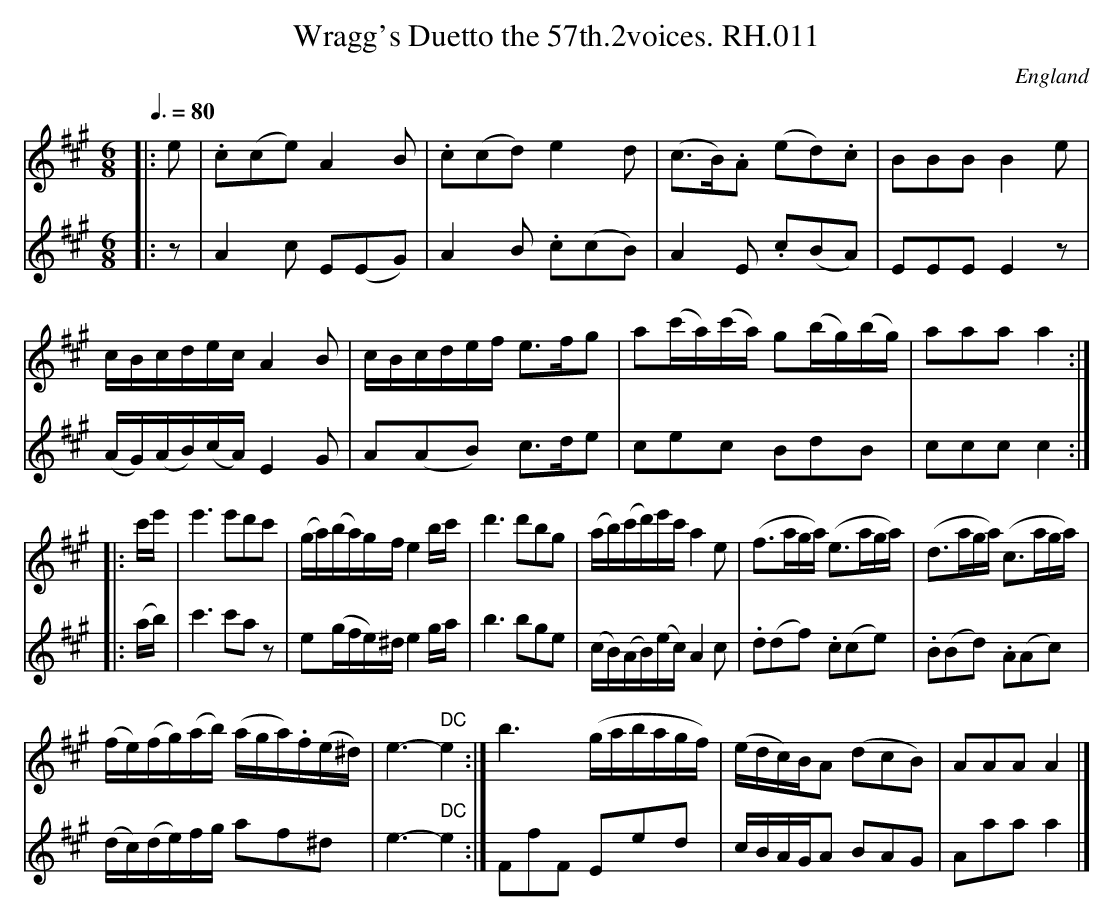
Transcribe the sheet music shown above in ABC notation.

X:1
T:Wragg's Duetto the 57th.2voices. RH.011
O:England
M:6/8
L:1/8
Q:3/8=80
K:A major
[V:1]|:e|.c(ce)A2B|.c(cd) e2d|(c>B).A (ed).c|BBBB2e|
[V:2]|:z|A2c E(EG)|A2B .c(cB)|A2E .c(BA)|EEEE2z|
[V:1] c/B/c/d/e/c/A2B|c/B/c/d/e/f/ e>fg|\
a(c'/a/)(c'/a/) g(b/g/)(b/g/)|aaaa2:|
[V:2] (A/G/)(A/B/)(c/A/)E2G|A(AB) c>de|\
cec BdB|cccc2:|
[V:1]|:c'/e'/|e'3e'd'c'|(g/a/)(b/a/)g/f/e2b/c'/|\
d'3d'bg|(a/b/)(c'/d'/)e'/c'/a2e|(f>ag/a/) (e>ag/a/)|\
(d>ag/a/) (c>ag/a/)|
[V:2]|:(a/b/)|c'3c'az|e(g/f/e/)^d/e2g/a/|b3bge|\
(c/B/)(A/B/)(e/c/)A2c|.d(df) .c(ce)|.B(Bd) .A(Ac)|
[V:1] (f/e/)(f/g/)(a/b/) (a/g/a/).f/(e/^d/)|e3-" DC"e2:|\
b3(g/a/b/a/g/f/)|(e/d/c/)B/A (dcB)|AAAA2|]
[V:2] (d/c/)(d/e/)f/g/ af^d|e3-" DC"e2:|FfF Eed|\
c/B/A/G/A BAG|Aaaa2|]
